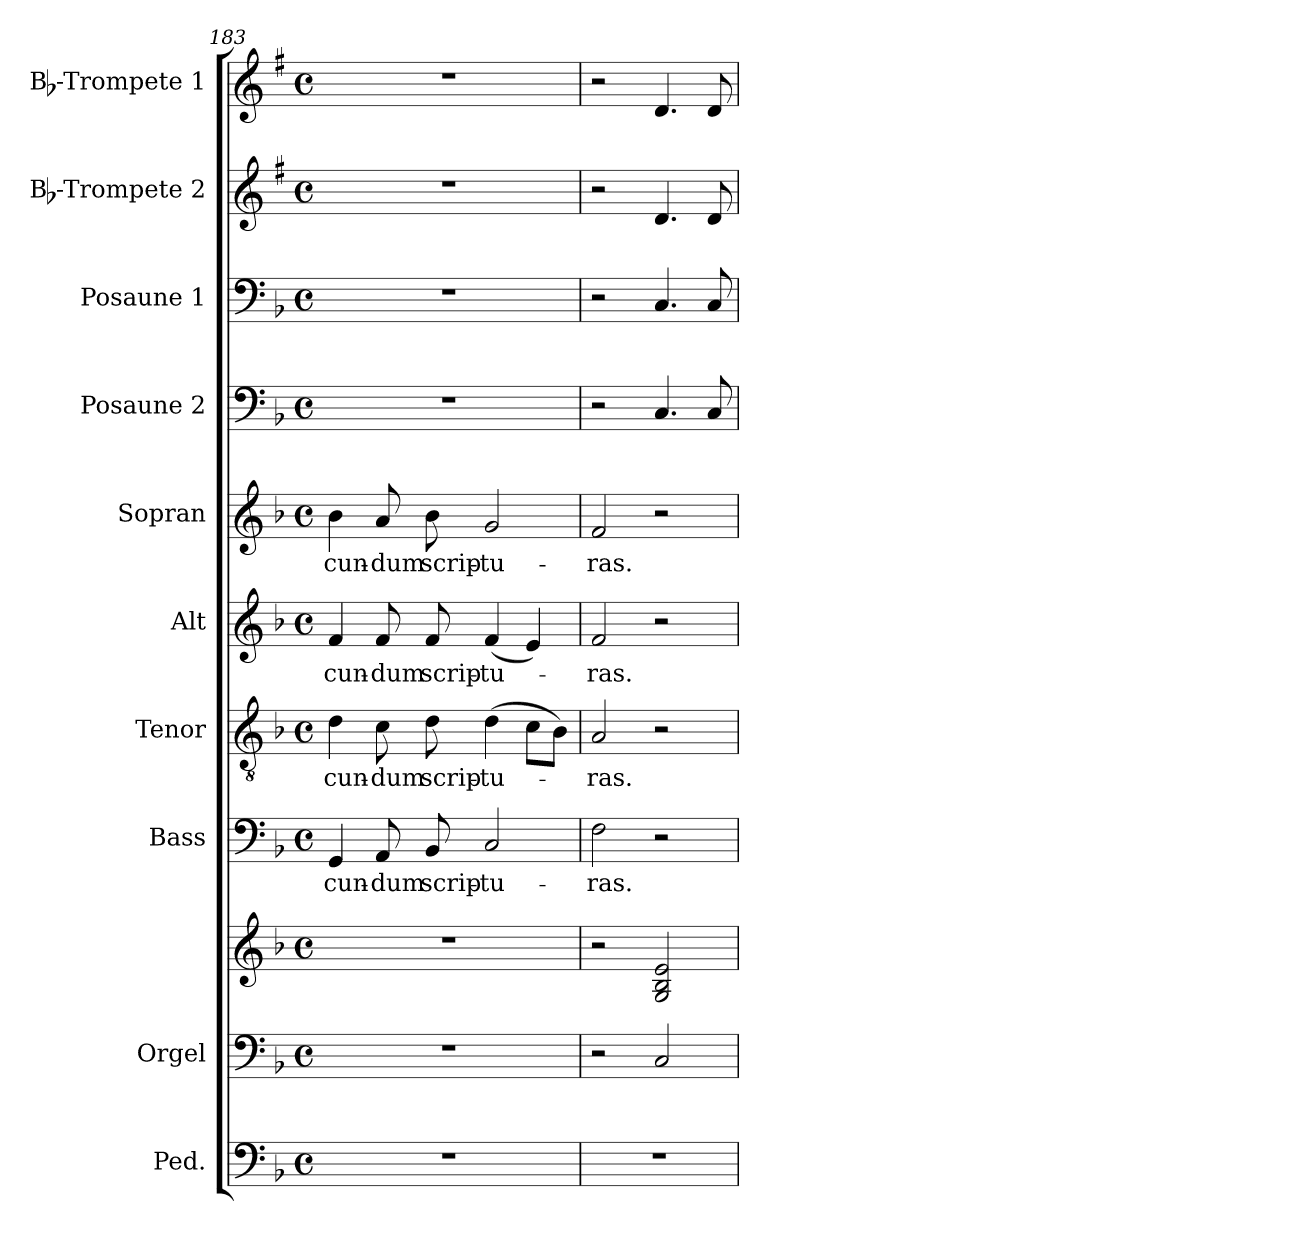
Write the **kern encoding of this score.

**kern	**kern	**kern	**kern	**text	**kern	**text	**kern	**text	**kern	**text	**kern	**kern	**kern	**kern
*part10	*part9	*part9	*part8	*part8	*part7	*part7	*part6	*part6	*part5	*part5	*part4	*part3	*part2	*part1
*staff11	*staff10	*staff9	*staff8	*staff8	*staff7	*staff7	*staff6	*staff6	*staff5	*staff5	*staff4	*staff3	*staff2	*staff1
*I"Ped.	*I"Orgel	*	*I"Bass	*	*I"Tenor	*	*I"Alt	*	*I"Sopran	*	*I"Posaune 2	*I"Posaune 1	*I"Bb-Trompete 2	*I"Bb-Trompete 1
*	*I'Org.	*	*I'B.	*	*I'T.	*	*I'A.	*	*I'S.	*	*I'Pos. 2	*I'Pos. 1	*I'Bb Trp. 2	*I'Bb Trp. 1
*clefF4	*clefF4	*clefG2	*clefF4	*	*clefGv2	*	*clefG2	*	*clefG2	*	*clefF4	*clefF4	*clefG2	*clefG2
*ITrd7c12	*	*	*	*	*	*	*	*	*	*	*	*	*ITrd1c2	*ITrd1c2
*k[b-]	*k[b-]	*k[b-]	*k[b-]	*	*k[b-]	*	*k[b-]	*	*k[b-]	*	*k[b-]	*k[b-]	*k[b-]	*k[b-]
*F:	*F:	*F:	*F:	*	*F:	*	*F:	*	*F:	*	*F:	*F:	*F:	*F:
*M4/4	*M4/4	*M4/4	*M4/4	*	*M4/4	*	*M4/4	*	*M4/4	*	*M4/4	*M4/4	*M4/4	*M4/4
*met(c)	*met(c)	*met(c)	*met(c)	*	*met(c)	*	*met(c)	*	*met(c)	*	*met(c)	*met(c)	*met(c)	*met(c)
=183	=183	=183	=183	=183	=183	=183	=183	=183	=183	=183	=183	=183	=183	=183
!	!	!	!	!LO:LY:b	!	!LO:LY:b	!	!LO:LY:b	!	!LO:LY:b	!	!	!	!
1r	1r	1r	4GG/	-cun-	4d\	-cun-	4f/	-cun-	4b-\	-cun-	1r	1r	1r	1r
!	!	!	!	!LO:LY:b	!	!LO:LY:b	!	!LO:LY:b	!	!LO:LY:b	!	!	!	!
.	.	.	8AA/	-dum	8c\	-dum	8f/	-dum	8a/	-dum	.	.	.	.
!	!	!	!	!LO:LY:b	!	!LO:LY:b	!	!LO:LY:b	!	!LO:LY:b	!	!	!	!
.	.	.	8BB-/	scrip-	8d\	scrip-	8f/	scrip-	8b-\	scrip-	.	.	.	.
!	!	!	!	!LO:LY:b	!	!LO:LY:b	!	!LO:LY:b	!	!LO:LY:b	!	!	!	!
.	.	.	2C/	-tu-	(>4d\	-tu-	(<4f/	-tu-	2g/	-tu-	.	.	.	.
.	.	.	.	.	8c\L	.	4e/)	.	.	.	.	.	.	.
.	.	.	.	.	8B-\J)	.	.	.	.	.	.	.	.	.
=184	=184	=184	=184	=184	=184	=184	=184	=184	=184	=184	=184	=184	=184	=184
!	!	!	!	!LO:LY:b	!	!LO:LY:b	!	!LO:LY:b	!	!LO:LY:b	!	!	!	!
1r	2r	2r	2F\	-ras.	2A/	-ras.	2f/	-ras.	2f/	-ras.	2r	2r	2r	2r
.	2C/	2G/ 2B-/ 2e/	2r	.	2r	.	2r	.	2r	.	4.C/	4.C/	4.c/	4.c/
.	.	.	.	.	.	.	.	.	.	.	8C/	8C/	8c/	8c/
=	=	=	=	=	=	=	=	=	=	=	=	=	=	=
*-	*-	*-	*-	*-	*-	*-	*-	*-	*-	*-	*-	*-	*-	*-
